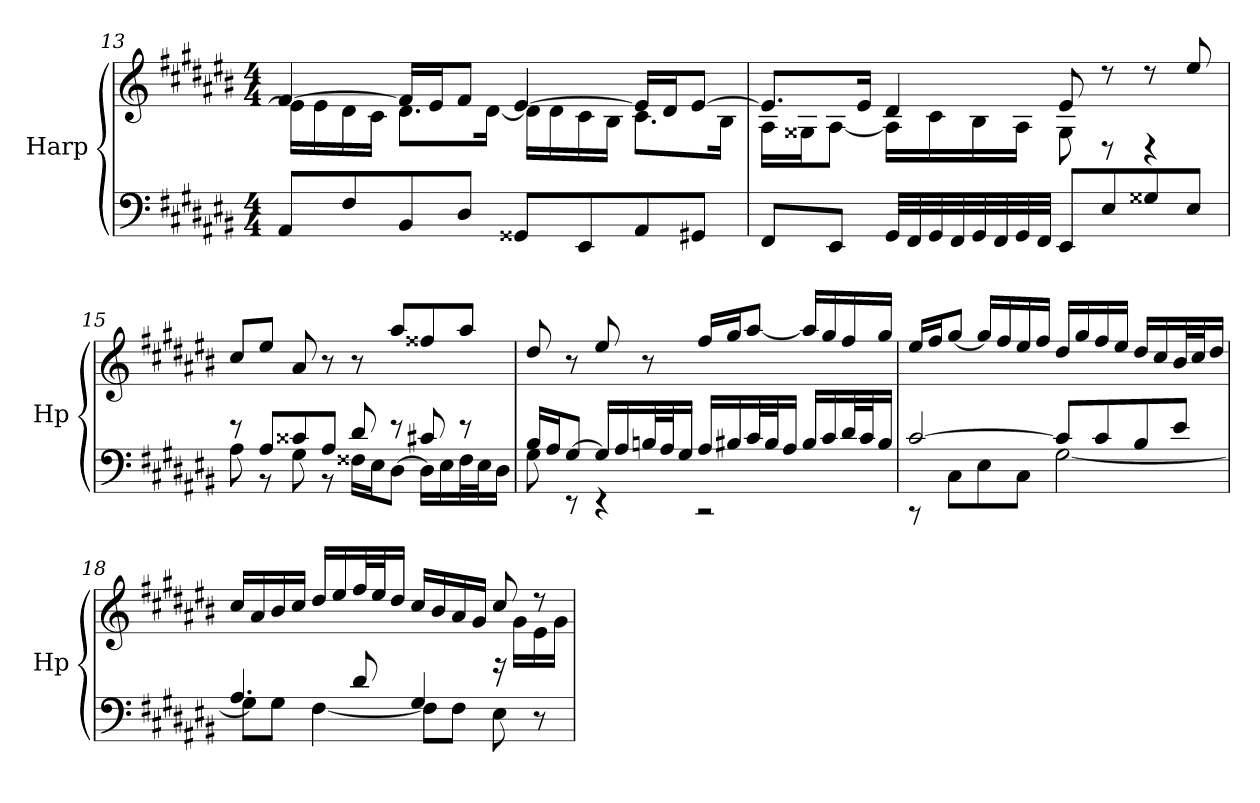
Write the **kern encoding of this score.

**kern	**kern
*part1	*part1
*staff2	*staff1
*I"Harp	*
*I'Hp	*
*clefF4	*clefG2
*k[f#c#g#d#a#e#b#]	*k[f#c#g#d#a#e#b#]
*M4/4	*M4/4
=13	=13
*	*^
8AA#/L	[4f#/	16e#\LL]
.	.	16e#\
8F#/	.	16d#\
.	.	16c#\JJ
8BB#/	16f#/LL]	8.d#\L
.	16e#/J	.
8D#/J	8f#/J	.
.	.	[16d#\Jk
8GG##X/L	[4e#/	16d#\LL]
.	.	16d#\
8EE#/	.	16c#\
.	.	16B#\JJ
8AA#/	16e#/LL]	8.c#\L
.	16d#/J	.
8GG#X/J	[8e#/J	.
.	.	16B#\Jk
!!LO:LB:g=z	!!
=14	=14	=14
8FF#/L	8.e#/L]	16A#\LL
.	.	16G##X\J
8EE#/J	.	[8A#\J
.	16e#/Jk	.
32GG#/LLL	4d#/	16A#\LL]
32FF#/	.	.
32GG#/	.	16c#\
32FF#/	.	.
32GG#/	.	16B#\
32FF#/	.	.
32GG#/	.	16A#\JJ
32FF#/JJJ	.	.
8EE#/L	8e#/	8G##\
8E#/	8r	8rD
8G##X/	8r	4rD
8E#/J	8ee#/	.
=15	=15	=15
*^	*	*
8ryy	8A#\	8cc#/L	8rD
8A#/L	8r	8ee#/J	2ryy
8c##X/	8G#\	8a#/	.
8A#/J	8r	8r	.
8d#/	16F##X\LL	8r	.
.	16E#\J	.	.
8ryy	[8D#\J	8aa#/L	8rD
8c#X/	16D#\LL]	8ff##X/	8ryy
.	16E#\	.	.
8ryy	32F##\L	8aa#/J	8rD
.	32E#\J	.	.
.	16D#\JJ	.	.
*	*	*v	*v
!!LO:LB:g=z
=16	=16	=16
16B#/LL	8G#\	8dd#/
16A#/J	.	.
[8G#/J	8rEE	8r
16G#/LL]	4rEE	8ee#/
16A#/	.	.
32Bn/L	.	8r
32A#/J	.	.
16G#/JJ	.	.
16A#/LL	2rCC	16ff#/LL
16B#X/	.	16gg#/J
32c#/L	.	[8aa#/J
32B#/J	.	.
16A#/JJ	.	.
16B#/LL	.	16aa#/LL]
16c#/	.	16gg#/
32d#/L	.	16ff#/
32c#/J	.	.
16B#/JJ	.	16gg#/JJ
=17	=17	=17
[2c#/	8rCC	16ee#/LL
.	.	16ff#/J
.	8C#\L	[8gg#/J
.	8E#\	16gg#/LL]
.	.	16ff#/
.	8C#\J	16ee#/
.	.	16ff#/JJ
8c#/L]	[2G#\	16dd#/LL
.	.	16gg#/
8c#/	.	16ff#/
.	.	16ee#/JJ
8B#/	.	16dd#/LL
.	.	16cc#/
8e#/J	.	32b#/L
.	.	32cc#/J
.	.	16dd#/JJ
!!LO:LB:g=z
=18	=18	=18
*	*	*^
4.A#/	8G#\L]	16cc#/LL	2.ryy
.	.	16a#/	.
.	8G#\J	16b#/	.
.	.	16cc#/JJ	.
.	[4F#\	16dd#/LL	.
.	.	16ee#/	.
8d#/	.	32ff#/L	.
.	.	32ee#/J	.
.	.	16dd#/JJ	.
4G#/	8F#\L]	16cc#/LL	.
.	.	16b#/	.
.	8F#\J	16a#/	.
.	.	16g#/JJ	.
4ryy	8E#\	8cc#/	16rF
.	.	.	16g#\LL
.	8r	8rdd	16e#\
.	.	.	16g#\JJ
*v	*v	*	*
*	*v	*v
=	=
*-	*-
